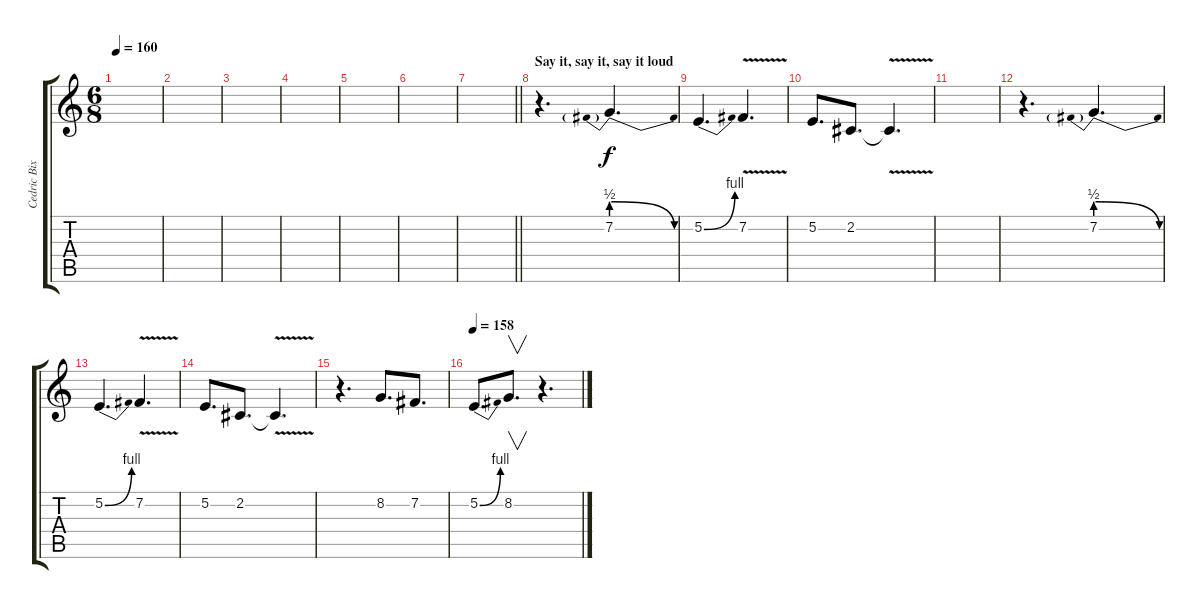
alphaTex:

\track ("Cedric Bixler-Zavala" "Cedric Bix") {instrument altosax}
\staff {score tabs}
\tuning (E4 B3 G3 D3 A2 E2) {hide}
\ts (6 8)
\tempo 160
\clef g2
\ks c
|
|
|
|
|
|
\barLineRight lightlight
|
\section ("" "Say it, say it, say it loud")
r.4{d} 7.2{be (prebendrelease 0 2 60 0)}.4{d volume 14} |
5.2{be (bend 0 0 60 4)}.4{d} 7.2{v}.4{d} |
5.2.8{d} 2.2.8{d} 2.2{v t}.4{d} |
|
r.4{d} 7.2{be (prebendrelease 0 2 60 0)}.4{d} |
5.2{be (bend 0 0 60 4)}.4{d} 7.2{v}.4{d} |
5.2.8{d} 2.2.8{d} 2.2{v t}.4{d} |
r.4{d} 8.2.8{d} 7.2.8{d} |
\tempo 158
5.2{be (bend 0 0 60 4)}.8{d} 8.2.8{v d} r.4{d}
